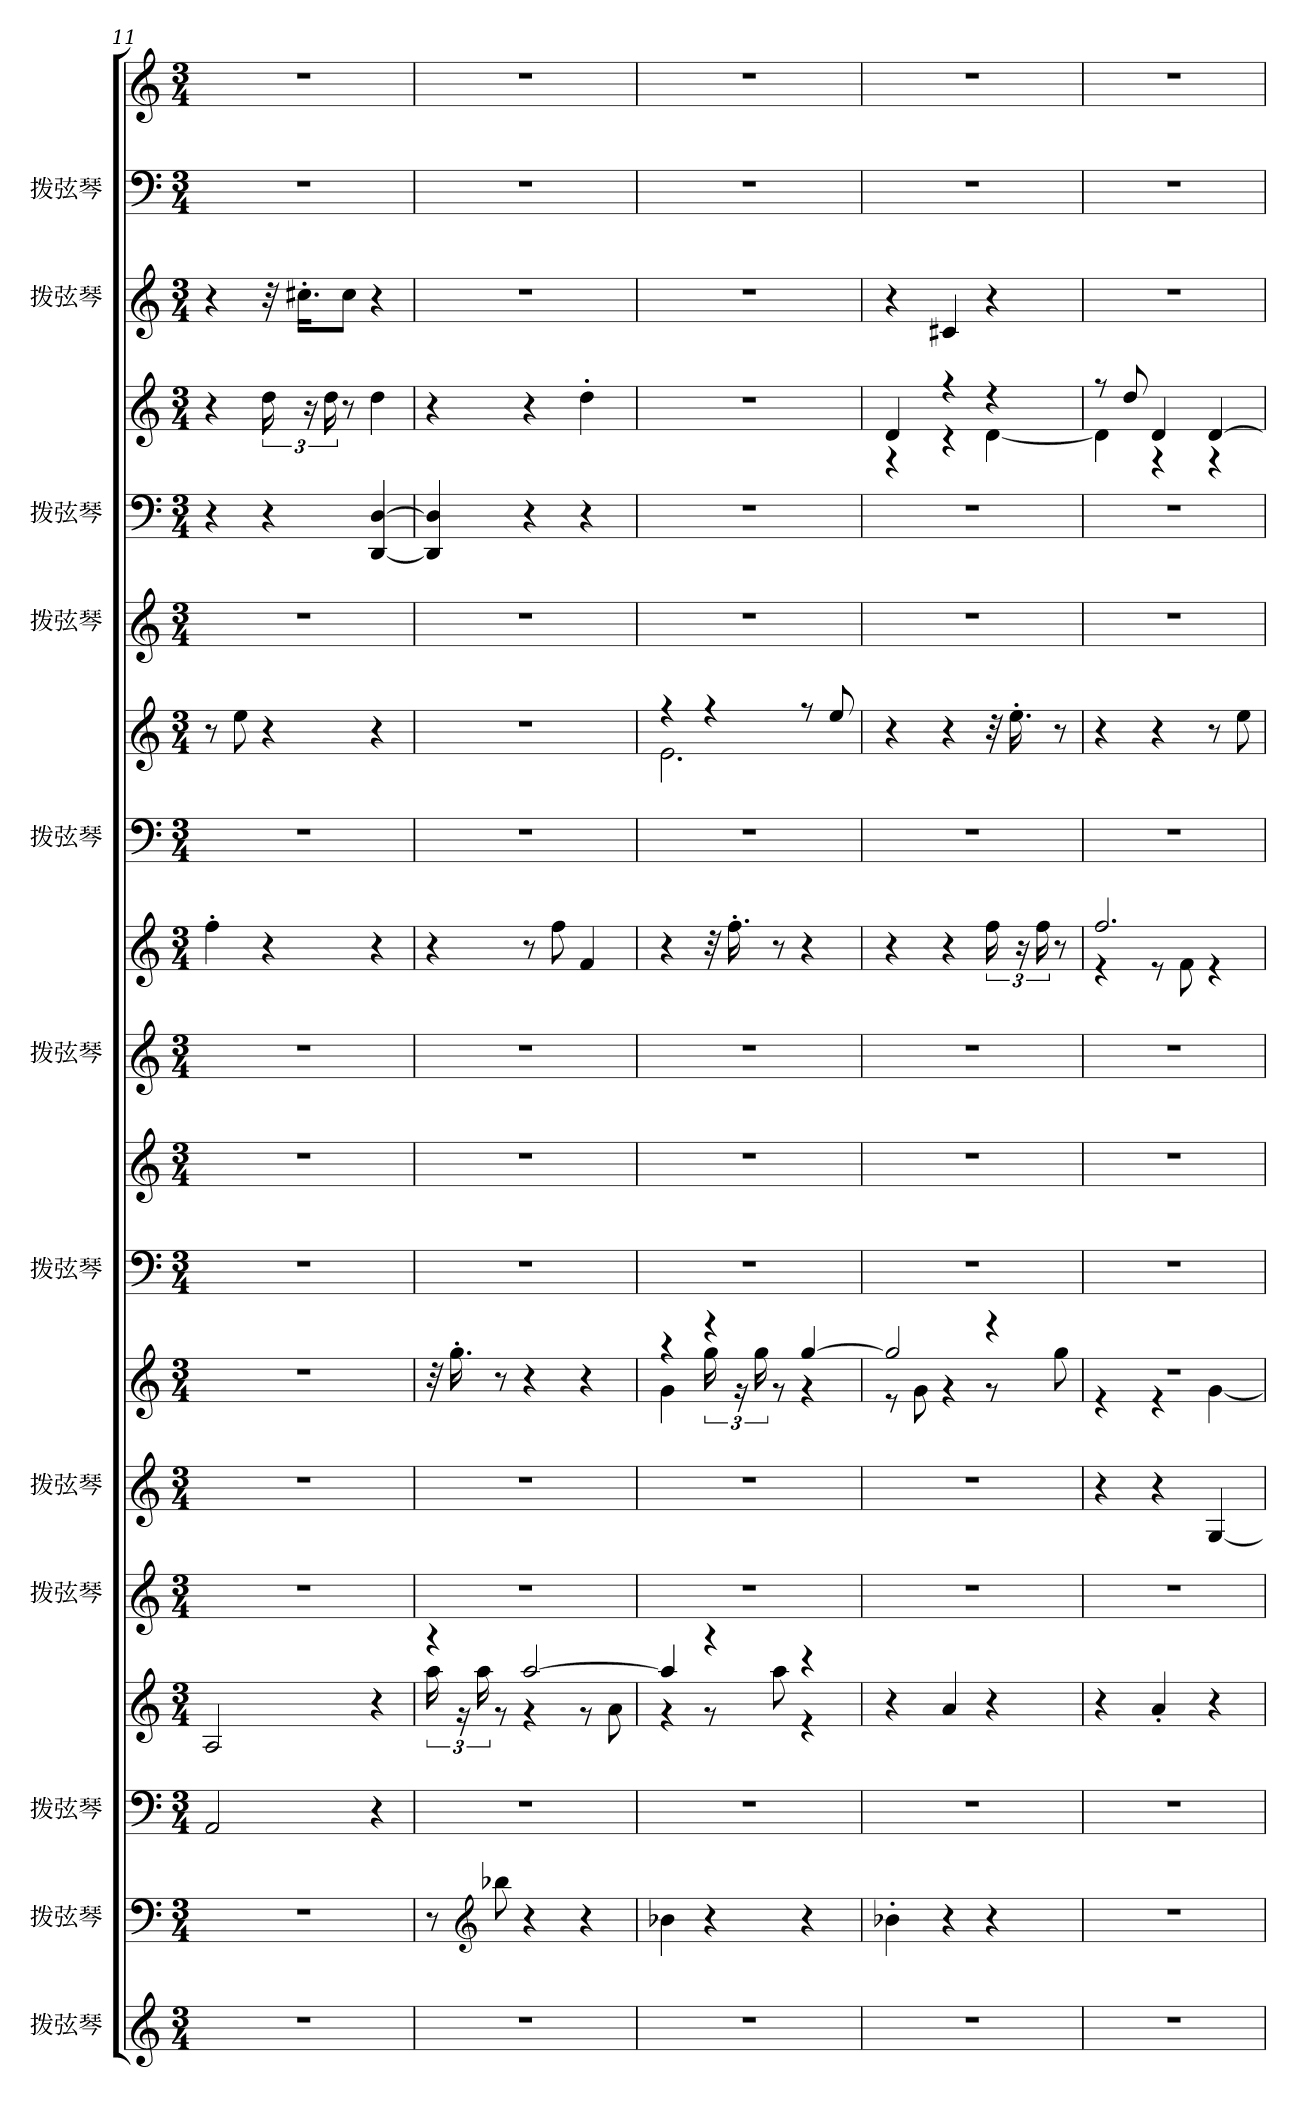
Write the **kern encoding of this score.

**kern	**kern	**kern	**kern	**kern	**kern	**kern	**kern	**kern	**kern	**kern	**kern	**kern	**kern	**kern	**kern	**kern	**kern	**kern
*part12	*part11	*part10	*part10	*part9	*part8	*part8	*part7	*part7	*part6	*part6	*part5	*part5	*part4	*part3	*part3	*part2	*part1	*part1
*staff19	*staff18	*staff17	*staff16	*staff15	*staff14	*staff13	*staff12	*staff11	*staff10	*staff9	*staff8	*staff7	*staff6	*staff5	*staff4	*staff3	*staff2	*staff1
*I"拨弦琴	*I"拨弦琴	*I"拨弦琴	*	*I"拨弦琴	*I"拨弦琴	*	*I"拨弦琴	*	*I"拨弦琴	*	*I"拨弦琴	*	*I"拨弦琴	*I"拨弦琴	*	*I"拨弦琴	*I"拨弦琴	*
*clefG2	*clefF4	*clefF4	*clefG2	*clefG2	*clefG2	*clefG2	*clefF4	*clefG2	*clefG2	*clefG2	*clefF4	*clefG2	*clefG2	*clefF4	*clefG2	*clefG2	*clefF4	*clefG2
*k[]	*k[]	*k[]	*k[]	*k[]	*k[]	*k[]	*k[]	*k[]	*k[]	*k[]	*k[]	*k[]	*k[]	*k[]	*k[]	*k[]	*k[]	*k[]
*M3/4	*M3/4	*M3/4	*M3/4	*M3/4	*M3/4	*M3/4	*M3/4	*M3/4	*M3/4	*M3/4	*M3/4	*M3/4	*M3/4	*M3/4	*M3/4	*M3/4	*M3/4	*M3/4
=11	=11	=11	=11	=11	=11	=11	=11	=11	=11	=11	=11	=11	=11	=11	=11	=11	=11	=11
2.r	2.r	2AA/	2A/	2.r	2.r	2.r	2.r	2.r	2.r	4ff'\	2.r	8r	2.r	4r	4r	4r	2.r	2.r
.	.	.	.	.	.	.	.	.	.	.	.	8ee\	.	.	.	.	.	.
.	.	.	.	.	.	.	.	.	.	4r	.	4r	.	4r	24dd\	32r	.	.
.	.	.	.	.	.	.	.	.	.	.	.	.	.	.	.	16.cc#X'\KL	.	.
.	.	.	.	.	.	.	.	.	.	.	.	.	.	.	24r	.	.	.
.	.	.	.	.	.	.	.	.	.	.	.	.	.	.	24dd\	.	.	.
.	.	.	.	.	.	.	.	.	.	.	.	.	.	.	8r	8cc#\J	.	.
.	.	4r	4r	.	.	.	.	.	.	4r	.	4r	.	[4DD/ [4D/	4dd\	4r	.	.
=12	=12	=12	=12	=12	=12	=12	=12	=12	=12	=12	=12	=12	=12	=12	=12	=12	=12	=12
*	*	*	*^	*	*	*	*	*	*	*	*	*	*	*	*	*	*	*
2.r	8r	2.r	4r	24aa\	2.r	2.r	32r	2.r	2.r	2.r	4r	2.r	2.r	2.r	4DD/] 4D/]	4r	2.r	2.r	2.r
.	.	.	.	.	.	.	16.gg'\	.	.	.	.	.	.	.	.	.	.	.	.
.	.	.	.	24r	.	.	.	.	.	.	.	.	.	.	.	.	.	.	.
.	.	.	.	24aa\	.	.	.	.	.	.	.	.	.	.	.	.	.	.	.
*	*clefG2	*	*	*	*	*	*	*	*	*	*	*	*	*	*	*	*	*	*
.	8bb-X\	.	.	8r	.	.	8r	.	.	.	.	.	.	.	.	.	.	.	.
.	4r	.	[2aa/	4r	.	.	4r	.	.	.	8r	.	.	.	4r	4r	.	.	.
.	.	.	.	.	.	.	.	.	.	.	8ff\	.	.	.	.	.	.	.	.
.	4r	.	.	8r	.	.	4r	.	.	.	4f/	.	.	.	4r	4dd'\	.	.	.
.	.	.	.	8a\	.	.	.	.	.	.	.	.	.	.	.	.	.	.	.
=13	=13	=13	=13	=13	=13	=13	=13	=13	=13	=13	=13	=13	=13	=13	=13	=13	=13	=13	=13
*	*	*	*	*	*	*	*^	*	*	*	*	*	*^	*	*	*	*	*	*
2.r	4b-X\	2.r	4aa/]	4r	2.r	2.r	4r	4g\	2.r	2.r	2.r	4r	2.r	4r	2.e\	2.r	2.r	2.r	2.r	2.r	2.r
.	4r	.	4r	8r	.	.	4r	24gg\	.	.	.	32r	.	4r	.	.	.	.	.	.	.
.	.	.	.	.	.	.	.	.	.	.	.	16.ff'\	.	.	.	.	.	.	.	.	.
.	.	.	.	.	.	.	.	24r	.	.	.	.	.	.	.	.	.	.	.	.	.
.	.	.	.	.	.	.	.	24gg\	.	.	.	.	.	.	.	.	.	.	.	.	.
.	.	.	.	8aa\	.	.	.	8r	.	.	.	8r	.	.	.	.	.	.	.	.	.
.	4r	.	4r	4r	.	.	[4gg/	4r	.	.	.	4r	.	8r	.	.	.	.	.	.	.
.	.	.	.	.	.	.	.	.	.	.	.	.	.	8ee/	.	.	.	.	.	.	.
*	*	*	*v	*v	*	*	*	*	*	*	*	*	*	*v	*v	*	*	*	*	*	*
!!LO:PB:g=z
=14	=14	=14	=14	=14	=14	=14	=14	=14	=14	=14	=14	=14	=14	=14	=14	=14	=14	=14	=14
*	*	*	*	*	*	*	*	*	*	*	*	*	*	*	*	*^	*	*	*
2.r	4b-X'\	2.r	4r	2.r	2.r	2gg/]	8r	2.r	2.r	2.r	4r	2.r	4r	2.r	2.r	4d/	4r	4r	2.r	2.r
.	.	.	.	.	.	.	8g\	.	.	.	.	.	.	.	.	.	.	.	.	.
.	4r	.	4a/	.	.	.	4r	.	.	.	4r	.	4r	.	.	4r	4r	4c#X/	.	.
.	4r	.	4r	.	.	4r	8r	.	.	.	24ff\	.	32r	.	.	4r	[4d\	4r	.	.
.	.	.	.	.	.	.	.	.	.	.	.	.	16.ee'\	.	.	.	.	.	.	.
.	.	.	.	.	.	.	.	.	.	.	24r	.	.	.	.	.	.	.	.	.
.	.	.	.	.	.	.	.	.	.	.	24ff\	.	.	.	.	.	.	.	.	.
.	.	.	.	.	.	.	8gg\	.	.	.	8r	.	8r	.	.	.	.	.	.	.
=15	=15	=15	=15	=15	=15	=15	=15	=15	=15	=15	=15	=15	=15	=15	=15	=15	=15	=15	=15	=15
*	*	*	*	*	*	*	*	*	*	*	*^	*	*	*	*	*	*	*	*	*
2.r	2.r	2.r	4r	2.r	4r	2.r	4r	2.r	2.r	2.r	2.ff/	4r	2.r	4r	2.r	2.r	8r	4d\]	2.r	2.r	2.r
.	.	.	.	.	.	.	.	.	.	.	.	.	.	.	.	.	8dd/	.	.	.	.
.	.	.	4a'/	.	4r	.	4r	.	.	.	.	8r	.	4r	.	.	4d/	4r	.	.	.
.	.	.	.	.	.	.	.	.	.	.	.	8f\	.	.	.	.	.	.	.	.	.
.	.	.	4r	.	[4G/	.	[4g\	.	.	.	.	4r	.	8r	.	.	[4d/	4r	.	.	.
.	.	.	.	.	.	.	.	.	.	.	.	.	.	8ee\	.	.	.	.	.	.	.
*	*	*	*	*	*	*v	*v	*	*	*	*v	*v	*	*	*	*	*v	*v	*	*	*
=	=	=	=	=	=	=	=	=	=	=	=	=	=	=	=	=	=	=
*-	*-	*-	*-	*-	*-	*-	*-	*-	*-	*-	*-	*-	*-	*-	*-	*-	*-	*-
